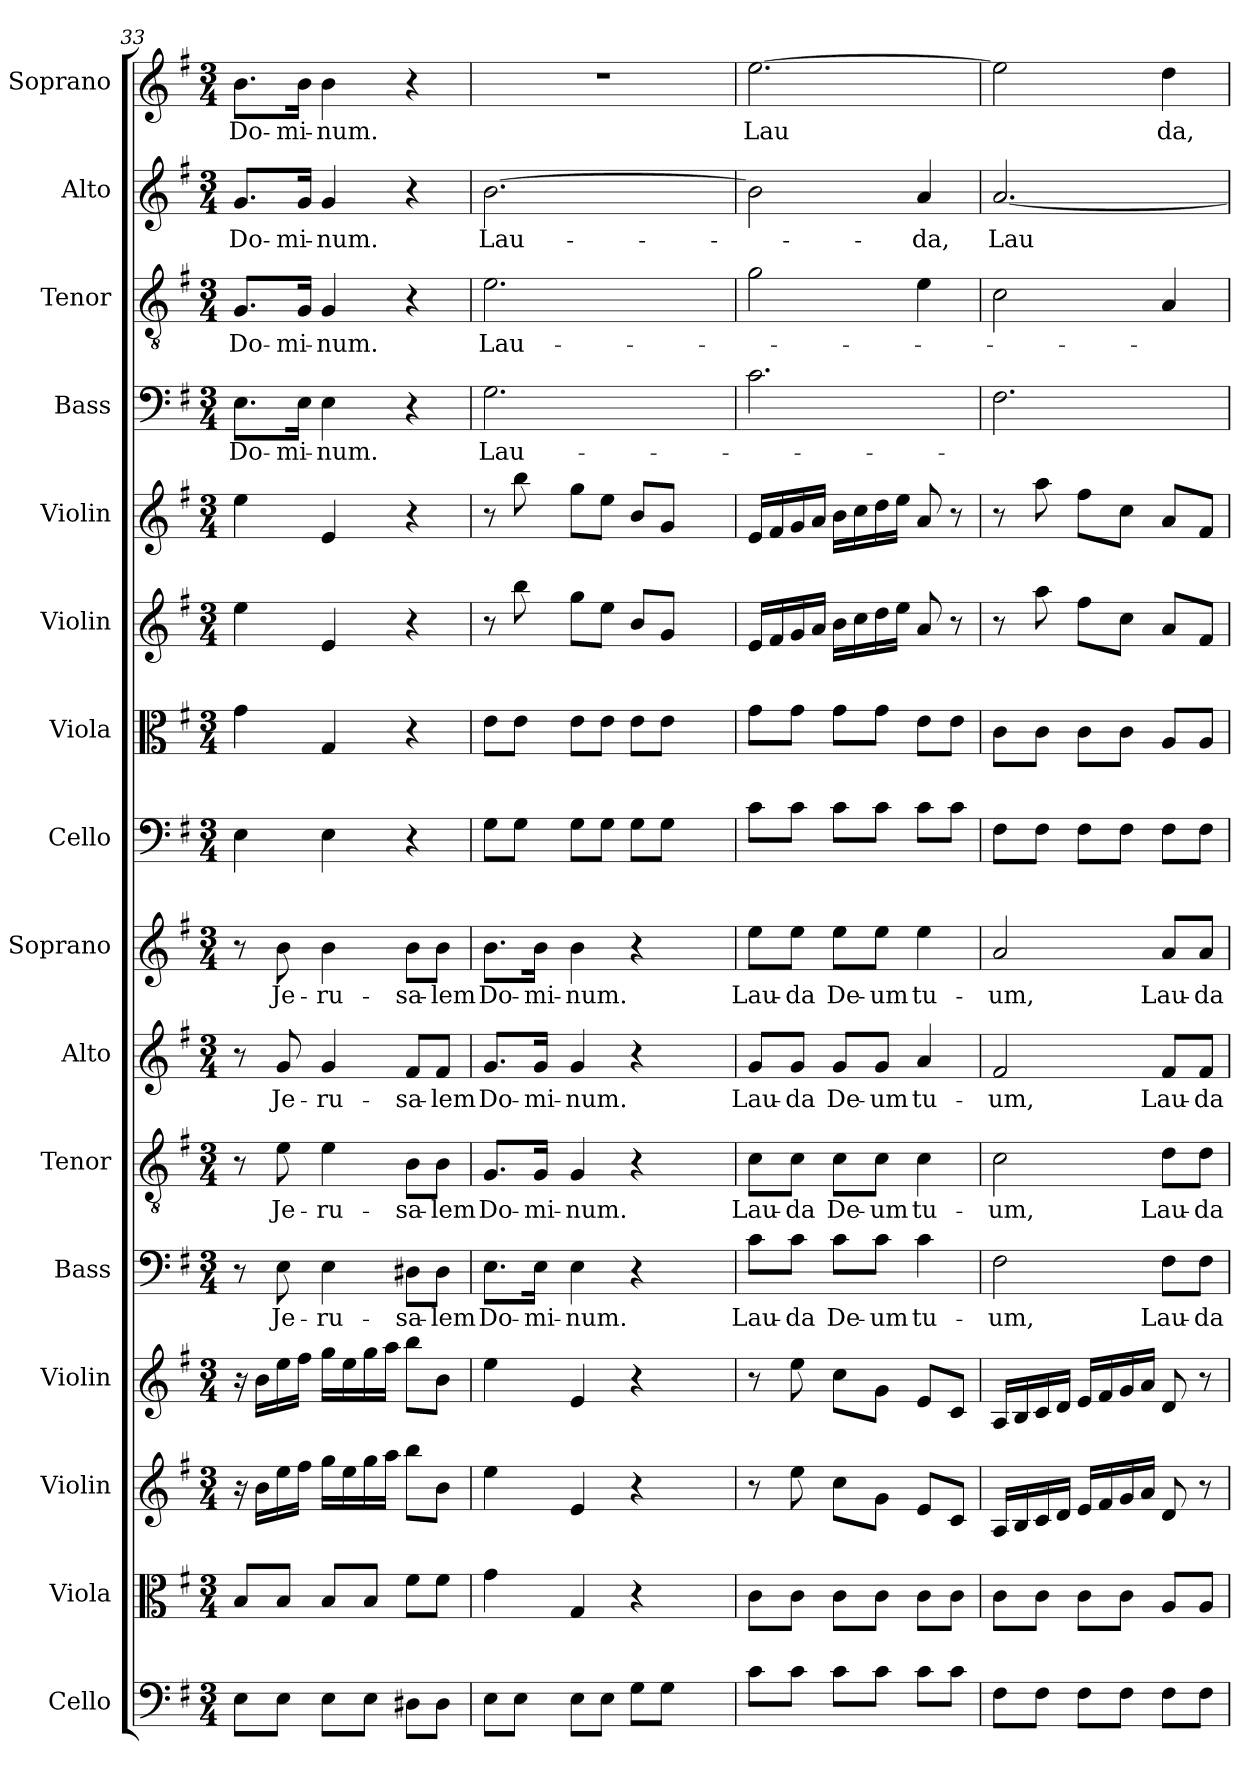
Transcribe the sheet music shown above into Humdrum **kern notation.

**kern	**kern	**kern	**kern	**kern	**text	**kern	**text	**kern	**text	**kern	**text	**kern	**kern	**kern	**kern	**kern	**text	**kern	**text	**kern	**text	**kern	**text
*part16	*part15	*part14	*part13	*part12	*part12	*part11	*part11	*part10	*part10	*part9	*part9	*part8	*part7	*part6	*part5	*part4	*part4	*part3	*part3	*part2	*part2	*part1	*part1
*staff16	*staff15	*staff14	*staff13	*staff12	*staff12	*staff11	*staff11	*staff10	*staff10	*staff9	*staff9	*staff8	*staff7	*staff6	*staff5	*staff4	*staff4	*staff3	*staff3	*staff2	*staff2	*staff1	*staff1
*I"Cello	*I"Viola	*I"Violin	*I"Violin	*I"Bass	*	*I"Tenor	*	*I"Alto	*	*I"Soprano	*	*I"Cello	*I"Viola	*I"Violin	*I"Violin	*I"Bass	*	*I"Tenor	*	*I"Alto	*	*I"Soprano	*
*	*I'Vla.	*I'Vln.	*I'Vln.	*I'B	*	*I'T	*	*I'A	*	*I'S	*	*	*I'Vla.	*I'Vln.	*I'Vln.	*I'B	*	*I'T	*	*I'A	*	*I'S	*
*clefF4	*clefC3	*clefG2	*clefG2	*clefF4	*	*clefGv2	*	*clefG2	*	*clefG2	*	*clefF4	*clefC3	*clefG2	*clefG2	*clefF4	*	*clefGv2	*	*clefG2	*	*clefG2	*
*k[f#]	*k[f#]	*k[f#]	*k[f#]	*k[f#]	*	*k[f#]	*	*k[f#]	*	*k[f#]	*	*k[f#]	*k[f#]	*k[f#]	*k[f#]	*k[f#]	*	*k[f#]	*	*k[f#]	*	*k[f#]	*
*e:	*e:	*e:	*e:	*e:	*	*e:	*	*e:	*	*e:	*	*e:	*e:	*e:	*e:	*e:	*	*e:	*	*e:	*	*e:	*
*M3/4	*M3/4	*M3/4	*M3/4	*M3/4	*	*M3/4	*	*M3/4	*	*M3/4	*	*M3/4	*M3/4	*M3/4	*M3/4	*M3/4	*	*M3/4	*	*M3/4	*	*M3/4	*
=33	=33	=33	=33	=33	=33	=33	=33	=33	=33	=33	=33	=33	=33	=33	=33	=33	=33	=33	=33	=33	=33	=33	=33
!	!	!	!	!	!	!	!	!	!	!	!	!	!	!	!	!	!LO:LY:b	!	!	!	!	!	!
!	!	!	!	!	!	!	!	!	!	!	!	!	!	!	!	!	!	!	!LO:LY:b	!	!	!	!
!	!	!	!	!	!	!	!	!	!	!	!	!	!	!	!	!	!	!	!	!	!LO:LY:b	!	!
!	!	!	!	!	!	!	!	!	!	!	!	!	!	!	!	!	!	!	!	!	!	!	!LO:LY:b
8E\L	8B/L	16r	16r	8r	.	8r	.	8r	.	8r	.	4E\	4g\	4ee\	4ee\	8.E\L	Do-	8.G/L	Do-	8.g/L	Do-	8.b\L	Do-
.	.	16b\LL	16b\LL	.	.	.	.	.	.	.	.	.	.	.	.	.	.	.	.	.	.	.	.
!	!	!	!	!	!LO:LY:b	!	!	!	!	!	!	!	!	!	!	!	!	!	!	!	!	!	!
!	!	!	!	!	!	!	!LO:LY:b	!	!	!	!	!	!	!	!	!	!	!	!	!	!	!	!
!	!	!	!	!	!	!	!	!	!LO:LY:b	!	!	!	!	!	!	!	!	!	!	!	!	!	!
!	!	!	!	!	!	!	!	!	!	!	!LO:LY:b	!	!	!	!	!	!	!	!	!	!	!	!
8E\J	8B/J	16ee\	16ee\	8E\	Je-	8e\	Je-	8g/	Je-	8b\	Je-	.	.	.	.	.	.	.	.	.	.	.	.
!	!	!	!	!	!	!	!	!	!	!	!	!	!	!	!	!	!LO:LY:b	!	!	!	!	!	!
!	!	!	!	!	!	!	!	!	!	!	!	!	!	!	!	!	!	!	!LO:LY:b	!	!	!	!
!	!	!	!	!	!	!	!	!	!	!	!	!	!	!	!	!	!	!	!	!	!LO:LY:b	!	!
!	!	!	!	!	!	!	!	!	!	!	!	!	!	!	!	!	!	!	!	!	!	!	!LO:LY:b
.	.	16ff#\JJ	16ff#\JJ	.	.	.	.	.	.	.	.	.	.	.	.	16E\Jk	-mi-	16G/Jk	-mi-	16g/Jk	-mi-	16b\Jk	-mi-
!	!	!	!	!	!LO:LY:b	!	!	!	!	!	!	!	!	!	!	!	!	!	!	!	!	!	!
!	!	!	!	!	!	!	!LO:LY:b	!	!	!	!	!	!	!	!	!	!	!	!	!	!	!	!
!	!	!	!	!	!	!	!	!	!LO:LY:b	!	!	!	!	!	!	!	!	!	!	!	!	!	!
!	!	!	!	!	!	!	!	!	!	!	!LO:LY:b	!	!	!	!	!	!	!	!	!	!	!	!
!	!	!	!	!	!	!	!	!	!	!	!	!	!	!	!	!	!LO:LY:b	!	!	!	!	!	!
!	!	!	!	!	!	!	!	!	!	!	!	!	!	!	!	!	!	!	!LO:LY:b	!	!	!	!
!	!	!	!	!	!	!	!	!	!	!	!	!	!	!	!	!	!	!	!	!	!LO:LY:b	!	!
!	!	!	!	!	!	!	!	!	!	!	!	!	!	!	!	!	!	!	!	!	!	!	!LO:LY:b
8E\L	8B/L	16gg\LL	16gg\LL	4E\	-ru-	4e\	-ru-	4g/	-ru-	4b\	-ru-	4E\	4G/	4e/	4e/	4E\	-num.	4G/	-num.	4g/	-num.	4b\	-num.
.	.	16ee\	16ee\	.	.	.	.	.	.	.	.	.	.	.	.	.	.	.	.	.	.	.	.
8E\J	8B/J	16gg\	16gg\	.	.	.	.	.	.	.	.	.	.	.	.	.	.	.	.	.	.	.	.
.	.	16aa\JJ	16aa\JJ	.	.	.	.	.	.	.	.	.	.	.	.	.	.	.	.	.	.	.	.
!	!	!	!	!	!LO:LY:b	!	!	!	!	!	!	!	!	!	!	!	!	!	!	!	!	!	!
!	!	!	!	!	!	!	!LO:LY:b	!	!	!	!	!	!	!	!	!	!	!	!	!	!	!	!
!	!	!	!	!	!	!	!	!	!LO:LY:b	!	!	!	!	!	!	!	!	!	!	!	!	!	!
!	!	!	!	!	!	!	!	!	!	!	!LO:LY:b	!	!	!	!	!	!	!	!	!	!	!	!
8D#X\L	8f#\L	8bb\L	8bb\L	8D#X\L	-sa-	8B\L	-sa-	8f#/L	-sa-	8b\L	-sa-	4r	4r	4r	4r	4r	.	4r	.	4r	.	4r	.
!	!	!	!	!	!LO:LY:b	!	!	!	!	!	!	!	!	!	!	!	!	!	!	!	!	!	!
!	!	!	!	!	!	!	!LO:LY:b	!	!	!	!	!	!	!	!	!	!	!	!	!	!	!	!
!	!	!	!	!	!	!	!	!	!LO:LY:b	!	!	!	!	!	!	!	!	!	!	!	!	!	!
!	!	!	!	!	!	!	!	!	!	!	!LO:LY:b	!	!	!	!	!	!	!	!	!	!	!	!
8D#\J	8f#\J	8b\J	8b\J	8D#\J	-lem	8B\J	-lem	8f#/J	-lem	8b\J	-lem	.	.	.	.	.	.	.	.	.	.	.	.
=34	=34	=34	=34	=34	=34	=34	=34	=34	=34	=34	=34	=34	=34	=34	=34	=34	=34	=34	=34	=34	=34	=34	=34
!	!	!	!	!	!LO:LY:b	!	!	!	!	!	!	!	!	!	!	!	!	!	!	!	!	!	!
!	!	!	!	!	!	!	!LO:LY:b	!	!	!	!	!	!	!	!	!	!	!	!	!	!	!	!
!	!	!	!	!	!	!	!	!	!LO:LY:b	!	!	!	!	!	!	!	!	!	!	!	!	!	!
!	!	!	!	!	!	!	!	!	!	!	!LO:LY:b	!	!	!	!	!	!	!	!	!	!	!	!
!	!	!	!	!	!	!	!	!	!	!	!	!	!	!	!	!	!LO:LY:b	!	!	!	!	!	!
!	!	!	!	!	!	!	!	!	!	!	!	!	!	!	!	!	!	!	!LO:LY:b	!	!	!	!
!	!	!	!	!	!	!	!	!	!	!	!	!	!	!	!	!	!	!	!	!	!LO:LY:b	!	!
8E\L	4g\	4ee\	4ee\	8.E\L	Do-	8.G/L	Do-	8.g/L	Do-	8.b\L	Do-	8G\L	8e\L	8r	8r	2.G\	Lau-	2.e\	Lau-	[2.b\	Lau-	2.r	.
8E\J	.	.	.	.	.	.	.	.	.	.	.	8G\J	8e\J	8bb\	8bb\	.	.	.	.	.	.	.	.
!	!	!	!	!	!LO:LY:b	!	!	!	!	!	!	!	!	!	!	!	!	!	!	!	!	!	!
!	!	!	!	!	!	!	!LO:LY:b	!	!	!	!	!	!	!	!	!	!	!	!	!	!	!	!
!	!	!	!	!	!	!	!	!	!LO:LY:b	!	!	!	!	!	!	!	!	!	!	!	!	!	!
!	!	!	!	!	!	!	!	!	!	!	!LO:LY:b	!	!	!	!	!	!	!	!	!	!	!	!
.	.	.	.	16E\Jk	-mi-	16G/Jk	-mi-	16g/Jk	-mi-	16b\Jk	-mi-	.	.	.	.	.	.	.	.	.	.	.	.
!	!	!	!	!	!LO:LY:b	!	!	!	!	!	!	!	!	!	!	!	!	!	!	!	!	!	!
!	!	!	!	!	!	!	!LO:LY:b	!	!	!	!	!	!	!	!	!	!	!	!	!	!	!	!
!	!	!	!	!	!	!	!	!	!LO:LY:b	!	!	!	!	!	!	!	!	!	!	!	!	!	!
!	!	!	!	!	!	!	!	!	!	!	!LO:LY:b	!	!	!	!	!	!	!	!	!	!	!	!
8E\L	4G/	4e/	4e/	4E\	-num.	4G/	-num.	4g/	-num.	4b\	-num.	8G\L	8e\L	8gg\L	8gg\L	.	.	.	.	.	.	.	.
8E\J	.	.	.	.	.	.	.	.	.	.	.	8G\J	8e\J	8ee\J	8ee\J	.	.	.	.	.	.	.	.
8G\L	4r	4r	4r	4r	.	4r	.	4r	.	4r	.	8G\L	8e\L	8b/L	8b/L	.	.	.	.	.	.	.	.
8G\J	.	.	.	.	.	.	.	.	.	.	.	8G\J	8e\J	8g/J	8g/J	.	.	.	.	.	.	.	.
=35	=35	=35	=35	=35	=35	=35	=35	=35	=35	=35	=35	=35	=35	=35	=35	=35	=35	=35	=35	=35	=35	=35	=35
!	!	!	!	!	!LO:LY:b	!	!	!	!	!	!	!	!	!	!	!	!	!	!	!	!	!	!
!	!	!	!	!	!	!	!LO:LY:b	!	!	!	!	!	!	!	!	!	!	!	!	!	!	!	!
!	!	!	!	!	!	!	!	!	!LO:LY:b	!	!	!	!	!	!	!	!	!	!	!	!	!	!
!	!	!	!	!	!	!	!	!	!	!	!LO:LY:b	!	!	!	!	!	!	!	!	!	!	!	!
!	!	!	!	!	!	!	!	!	!	!	!	!	!	!	!	!	!	!	!	!	!	!	!LO:LY:b
8c\L	8c\L	8r	8r	8c\L	Lau-	8c\L	Lau-	8g/L	Lau-	8ee\L	Lau-	8c\L	8g\L	16e/LL	16e/LL	2.c\	.	2g\	.	2b\]	.	[2.ee\	Lau
.	.	.	.	.	.	.	.	.	.	.	.	.	.	16f#/	16f#/	.	.	.	.	.	.	.	.
!	!	!	!	!	!LO:LY:b	!	!	!	!	!	!	!	!	!	!	!	!	!	!	!	!	!	!
!	!	!	!	!	!	!	!LO:LY:b	!	!	!	!	!	!	!	!	!	!	!	!	!	!	!	!
!	!	!	!	!	!	!	!	!	!LO:LY:b	!	!	!	!	!	!	!	!	!	!	!	!	!	!
!	!	!	!	!	!	!	!	!	!	!	!LO:LY:b	!	!	!	!	!	!	!	!	!	!	!	!
8c\J	8c\J	8ee\	8ee\	8c\J	-da	8c\J	-da	8g/J	-da	8ee\J	-da	8c\J	8g\J	16g/	16g/	.	.	.	.	.	.	.	.
.	.	.	.	.	.	.	.	.	.	.	.	.	.	16a/JJ	16a/JJ	.	.	.	.	.	.	.	.
!	!	!	!	!	!LO:LY:b	!	!	!	!	!	!	!	!	!	!	!	!	!	!	!	!	!	!
!	!	!	!	!	!	!	!LO:LY:b	!	!	!	!	!	!	!	!	!	!	!	!	!	!	!	!
!	!	!	!	!	!	!	!	!	!LO:LY:b	!	!	!	!	!	!	!	!	!	!	!	!	!	!
!	!	!	!	!	!	!	!	!	!	!	!LO:LY:b	!	!	!	!	!	!	!	!	!	!	!	!
8c\L	8c\L	8cc\L	8cc\L	8c\L	De-	8c\L	De-	8g/L	De-	8ee\L	De-	8c\L	8g\L	16b\LL	16b\LL	.	.	.	.	.	.	.	.
.	.	.	.	.	.	.	.	.	.	.	.	.	.	16cc\	16cc\	.	.	.	.	.	.	.	.
!	!	!	!	!	!LO:LY:b	!	!	!	!	!	!	!	!	!	!	!	!	!	!	!	!	!	!
!	!	!	!	!	!	!	!LO:LY:b	!	!	!	!	!	!	!	!	!	!	!	!	!	!	!	!
!	!	!	!	!	!	!	!	!	!LO:LY:b	!	!	!	!	!	!	!	!	!	!	!	!	!	!
!	!	!	!	!	!	!	!	!	!	!	!LO:LY:b	!	!	!	!	!	!	!	!	!	!	!	!
8c\J	8c\J	8g\J	8g\J	8c\J	-um	8c\J	-um	8g/J	-um	8ee\J	-um	8c\J	8g\J	16dd\	16dd\	.	.	.	.	.	.	.	.
.	.	.	.	.	.	.	.	.	.	.	.	.	.	16ee\JJ	16ee\JJ	.	.	.	.	.	.	.	.
!	!	!	!	!	!LO:LY:b	!	!	!	!	!	!	!	!	!	!	!	!	!	!	!	!	!	!
!	!	!	!	!	!	!	!LO:LY:b	!	!	!	!	!	!	!	!	!	!	!	!	!	!	!	!
!	!	!	!	!	!	!	!	!	!LO:LY:b	!	!	!	!	!	!	!	!	!	!	!	!	!	!
!	!	!	!	!	!	!	!	!	!	!	!LO:LY:b	!	!	!	!	!	!	!	!	!	!	!	!
!	!	!	!	!	!	!	!	!	!	!	!	!	!	!	!	!	!	!	!	!	!LO:LY:b	!	!
8c\L	8c\L	8e/L	8e/L	4c\	tu-	4c\	tu-	4a/	tu-	4ee\	tu-	8c\L	8e\L	8a/	8a/	.	.	4e\	.	4a/	-da,	.	.
8c\J	8c\J	8c/J	8c/J	.	.	.	.	.	.	.	.	8c\J	8e\J	8r	8r	.	.	.	.	.	.	.	.
=36	=36	=36	=36	=36	=36	=36	=36	=36	=36	=36	=36	=36	=36	=36	=36	=36	=36	=36	=36	=36	=36	=36	=36
!	!	!	!	!	!LO:LY:b	!	!	!	!	!	!	!	!	!	!	!	!	!	!	!	!	!	!
!	!	!	!	!	!	!	!LO:LY:b	!	!	!	!	!	!	!	!	!	!	!	!	!	!	!	!
!	!	!	!	!	!	!	!	!	!LO:LY:b	!	!	!	!	!	!	!	!	!	!	!	!	!	!
!	!	!	!	!	!	!	!	!	!	!	!LO:LY:b	!	!	!	!	!	!	!	!	!	!	!	!
!	!	!	!	!	!	!	!	!	!	!	!	!	!	!	!	!	!	!	!	!	!LO:LY:b	!	!
8F#\L	8c\L	16A/LL	16A/LL	2F#\	-um,	2c\	-um,	2f#/	-um,	2a/	-um,	8F#\L	8c\L	8r	8r	2.F#\	.	2c\	.	[2.a/	Lau-	2ee\]	.
.	.	16B/	16B/	.	.	.	.	.	.	.	.	.	.	.	.	.	.	.	.	.	.	.	.
8F#\J	8c\J	16c/	16c/	.	.	.	.	.	.	.	.	8F#\J	8c\J	8aa\	8aa\	.	.	.	.	.	.	.	.
.	.	16d/JJ	16d/JJ	.	.	.	.	.	.	.	.	.	.	.	.	.	.	.	.	.	.	.	.
8F#\L	8c\L	16e/LL	16e/LL	.	.	.	.	.	.	.	.	8F#\L	8c\L	8ff#\L	8ff#\L	.	.	.	.	.	.	.	.
.	.	16f#/	16f#/	.	.	.	.	.	.	.	.	.	.	.	.	.	.	.	.	.	.	.	.
8F#\J	8c\J	16g/	16g/	.	.	.	.	.	.	.	.	8F#\J	8c\J	8cc\J	8cc\J	.	.	.	.	.	.	.	.
.	.	16a/JJ	16a/JJ	.	.	.	.	.	.	.	.	.	.	.	.	.	.	.	.	.	.	.	.
!	!	!	!	!	!LO:LY:b	!	!	!	!	!	!	!	!	!	!	!	!	!	!	!	!	!	!
!	!	!	!	!	!	!	!LO:LY:b	!	!	!	!	!	!	!	!	!	!	!	!	!	!	!	!
!	!	!	!	!	!	!	!	!	!LO:LY:b	!	!	!	!	!	!	!	!	!	!	!	!	!	!
!	!	!	!	!	!	!	!	!	!	!	!LO:LY:b	!	!	!	!	!	!	!	!	!	!	!	!
!	!	!	!	!	!	!	!	!	!	!	!	!	!	!	!	!	!	!	!	!	!	!	!LO:LY:b
8F#\L	8A/L	8d/	8d/	8F#\L	Lau-	8d\L	Lau-	8f#/L	Lau-	8a/L	Lau-	8F#\L	8A/L	8a/L	8a/L	.	.	4A/	.	.	.	4dd\	da,
!	!	!	!	!	!LO:LY:b	!	!	!	!	!	!	!	!	!	!	!	!	!	!	!	!	!	!
!	!	!	!	!	!	!	!LO:LY:b	!	!	!	!	!	!	!	!	!	!	!	!	!	!	!	!
!	!	!	!	!	!	!	!	!	!LO:LY:b	!	!	!	!	!	!	!	!	!	!	!	!	!	!
!	!	!	!	!	!	!	!	!	!	!	!LO:LY:b	!	!	!	!	!	!	!	!	!	!	!	!
8F#\J	8A/J	8r	8r	8F#\J	-da	8d\J	-da	8f#/J	-da	8a/J	-da	8F#\J	8A/J	8f#/J	8f#/J	.	.	.	.	.	.	.	.
=	=	=	=	=	=	=	=	=	=	=	=	=	=	=	=	=	=	=	=	=	=	=	=
*-	*-	*-	*-	*-	*-	*-	*-	*-	*-	*-	*-	*-	*-	*-	*-	*-	*-	*-	*-	*-	*-	*-	*-
